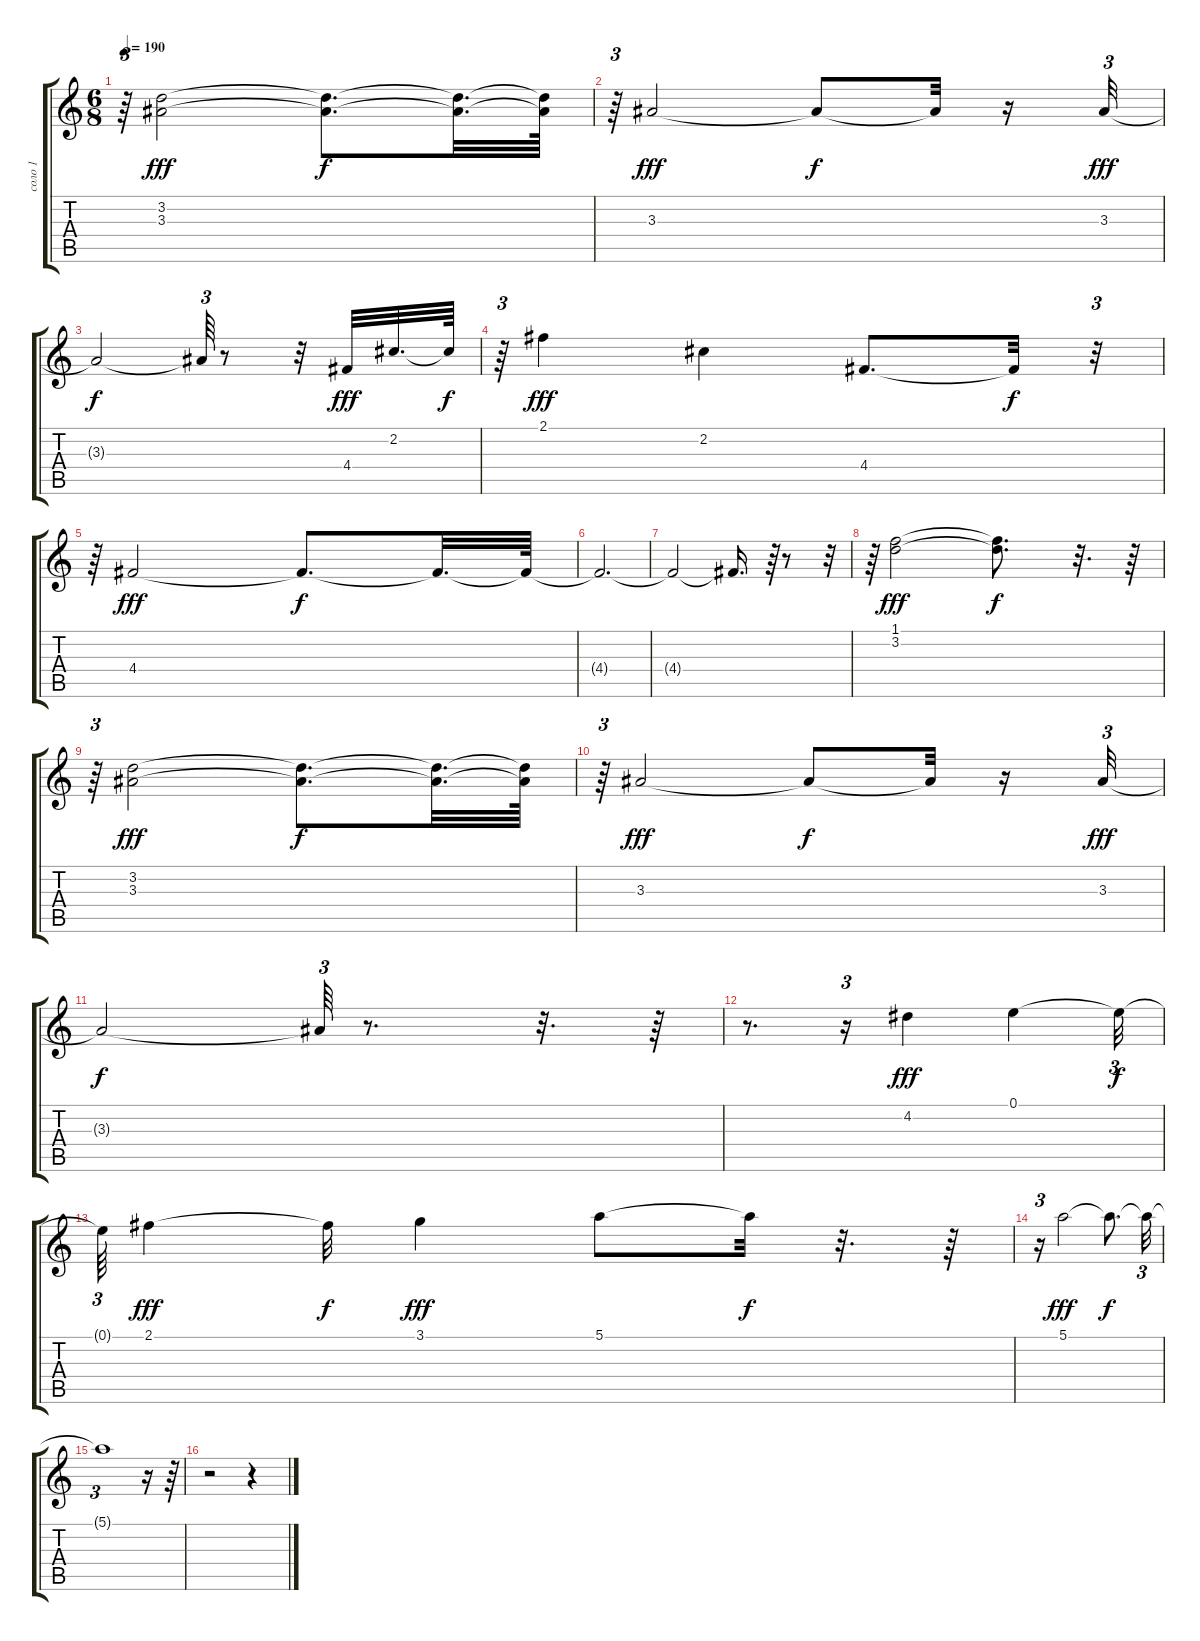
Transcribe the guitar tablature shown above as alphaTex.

\track ("соло 1" "соло 1") {instrument acousticguitarsteel}
\staff {score tabs}
\tuning (E4 B3 G3 D3 A2 E2) {hide}
\ts (6 8)
\tempo 190
\clef g2
\ks c
r.64{tu (3 2) dy f} (3.2 3.3).2{dy fff} (3.2{t} 3.3{t}).8{d dy f} (3.2{t} 3.3{t}).32{d} (3.2{t} 3.3{t}).64 |
r.64{tu (3 2)} 3.3.2{dy fff} 3.3{t}.8{dy f} 3.3{t}.32 r.16 3.3.32{tu (3 2) dy fff} |
3.3{t}.2{dy f} 3.3{t}.64{tu (3 2)} r.8 r.32 4.4.32{dy fff} 2.2.32{d} 2.2{t}.64{dy f} |
r.64{tu (3 2)} 2.1.4{dy fff} 2.2.4 4.4.8{d} 4.4{t}.32{dy f} r.32{tu (3 2)} |
r.64{tu (3 2)} 4.4.2{dy fff} 4.4{t}.8{d dy f} 4.4{t}.32{d} 4.4{t}.64 |
4.4{t}.2{d} |
4.4{t}.2 4.4{t}.16{d} r.64{tu (3 2)} r.8 r.32{tu (3 2)} |
r.64{tu (3 2)} (1.1 3.2).2{dy fff} (1.1{t} 3.2{t}).8{d dy f} r.32{d} r.64 |
r.64{tu (3 2)} (3.2 3.3).2{dy fff} (3.2{t} 3.3{t}).8{d dy f} (3.2{t} 3.3{t}).32{d} (3.2{t} 3.3{t}).64 |
r.64{tu (3 2)} 3.3.2{dy fff} 3.3{t}.8{dy f} 3.3{t}.32 r.16 3.3.32{tu (3 2) dy fff} |
3.3{t}.2{dy f} 3.3{t}.64{tu (3 2)} r.8{d} r.32{d} r.64 |
r.8{d} r.16{tu (3 2)} 4.2.4{dy fff} 0.1.4 0.1{t}.32{tu (3 2) dy f} |
0.1{t}.64{tu (3 2)} 2.1.4{dy fff} 2.1{t}.32{dy f} 3.1.4{dy fff} 5.1.8 5.1{t}.32{dy f} r.32{d} r.64 |
r.16{tu (3 2)} 5.1.2{dy fff} 5.1{t}.8{d dy f} 5.1{t}.32{tu (3 2)} |
5.1{t}.1{tu (3 2)} r.16 r.64 |
r.2 r.4
